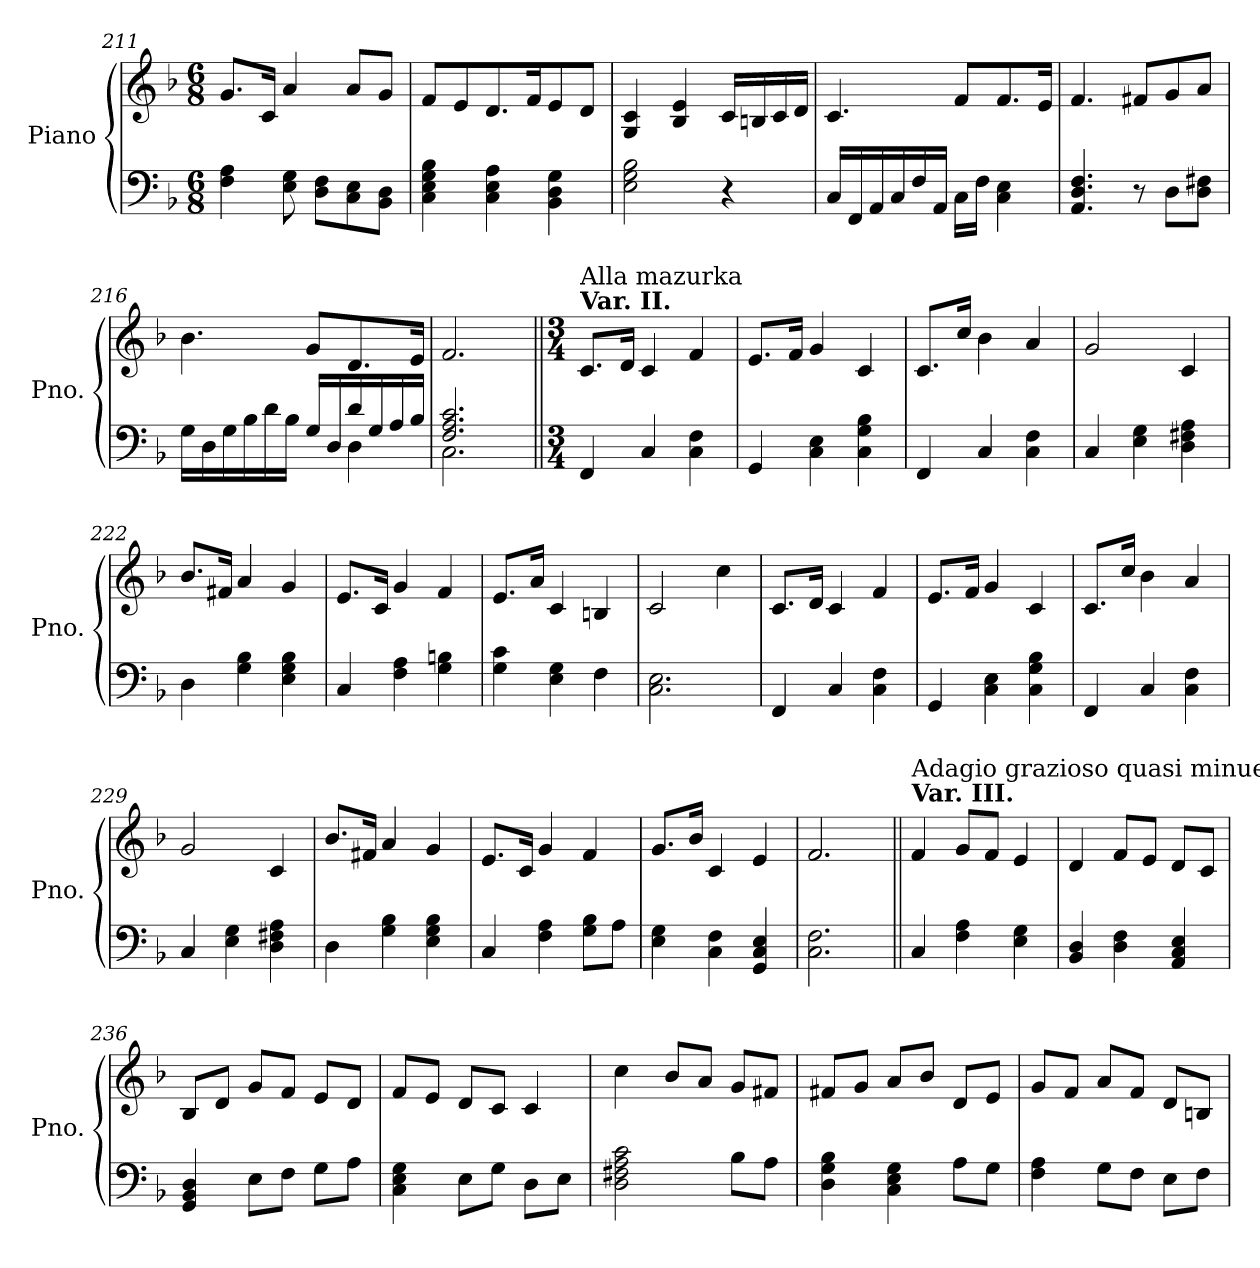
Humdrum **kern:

**kern	**kern
*part1	*part1
*staff2	*staff1
*I"Piano	*
*I'Pno.	*
*clefF4	*clefG2
*k[b-]	*k[b-]
*M6/8	*M6/8
=211	=211
4F\ 4A\	8.g/L
.	16c/Jk
8E\ 8G\	4a/
8D\ 8F\L	.
8C\ 8E\	8a/L
8BB-\ 8D\J	8g/J
=212	=212
4C\ 4E\ 4G\ 4B-\	8f/L
.	8e/
4C\ 4E\ 4A\	8.d/
.	16f/K
4BB-\ 4D\ 4G\	8e/
.	8d/J
=213	=213
2E\ 2G\ 2B-\	4G/ 4c/
.	4B-/ 4e/
4r	16c/LL
.	16Bn/
.	16c/
.	16d/JJ
!!LO:PB:g=z
=214	=214
16C/LL	4.c/
16FF/	.
16AA/	.
16C/	.
16F/	.
16AA/JJ	.
16C\LL	8f/L
16F\JJ	.
4C\ 4E\	8.f/
.	16e/Jk
=215	=215
4.AA/ 4.D/ 4.F/	4.f/
8r	8f#X/L
8D\L	8g/
8D\ 8F#X\J	8a/J
=216	=216
*^	*
16G\LL	2ryy	4.b-\
16D\	.	.
16G\	.	.
16B-\	.	.
16d\	.	.
16B-\JJ	.	.
16G/LL	.	8g/L
16D/	.	.
16d/	4D\	8.d/
16G/	.	.
16A/	.	.
16B-/JJ	.	16e/Jk
=217	=217	=217
2.F/ 2.A/ 2.c/	2.C\	2.f/
*v	*v	*
!!LO:LB:g=z
=218||	=218||
*M3/4	*M3/4
*^	*
!	!	!LO:TX:a:B:t=Var. II.
!	!	!LO:TX:a:t=Alla mazurka
*v	*v	*
4FF/	8.c/L
.	16d/Jk
4C/	4c/
4C\ 4F\	4f/
=219	=219
4GG/	8.e/L
.	16f/Jk
4C\ 4E\	4g/
4C\ 4G\ 4B-\	4c/
=220	=220
4FF/	8.c/L
.	16cc/Jk
4C/	4b-\
4C\ 4F\	4a/
=221	=221
4C/	2g/
4E\ 4G\	.
4D\ 4F#X\ 4A\	4c/
=222	=222
4D\	8.b-/L
.	16f#X/Jk
4G\ 4B-\	4a/
4E\ 4G\ 4B-\	4g/
!!LO:LB:g=z
=223	=223
4C/	8.e/L
.	16c/Jk
4F\ 4A\	4g/
4G\ 4Bn\	4f/
=224	=224
4G\ 4c\	8.e/L
.	16a/Jk
4E\ 4G\	4c/
4F\	4Bn/
=225	=225
2.C\ 2.E\	2c/
.	4cc\
=226	=226
4FF/	8.c/L
.	16d/Jk
4C/	4c/
4C\ 4F\	4f/
=227	=227
4GG/	8.e/L
.	16f/Jk
4C\ 4E\	4g/
4C\ 4G\ 4B-\	4c/
!!LO:LB:g=z
=228	=228
4FF/	8.c/L
.	16cc/Jk
4C/	4b-\
4C\ 4F\	4a/
=229	=229
4C/	2g/
4E\ 4G\	.
4D\ 4F#X\ 4A\	4c/
=230	=230
4D\	8.b-/L
.	16f#X/Jk
4G\ 4B-\	4a/
4E\ 4G\ 4B-\	4g/
=231	=231
4C/	8.e/L
.	16c/Jk
4F\ 4A\	4g/
8G\ 8B-\L	4f/
8A\J	.
=232	=232
4E\ 4G\	8.g/L
.	16b-/Jk
4C\ 4F\	4c/
4GG/ 4C/ 4E/	4e/
=233	=233
2.C\ 2.F\	2.f/
!!LO:LB:g=z
=234||	=234||
!	!LO:TX:a:B:t=Var. III.
!	!LO:TX:a:t=Adagio grazioso quasi minuetto
4C/	4f/
4F\ 4A\	8g/L
.	8f/J
4E\ 4G\	4e/
=235	=235
4BB-/ 4D/	4d/
4D\ 4F\	8f/L
.	8e/J
4AA/ 4C/ 4E/	8d/L
.	8c/J
=236	=236
4GG/ 4BB-/ 4D/	8B-/L
.	8d/J
8E\L	8g/L
8F\J	8f/J
8G\L	8e/L
8A\J	8d/J
=237	=237
4C\ 4E\ 4G\	8f/L
.	8e/J
8E\L	8d/L
8G\J	8c/J
8D\L	4c/
8E\J	.
=238	=238
2D\ 2F#X\ 2A\ 2c\	4cc\
.	8b-/L
.	8a/J
8B-\L	8g/L
8A\J	8f#X/J
=239	=239
4D\ 4G\ 4B-\	8f#X/L
.	8g/J
4C\ 4E\ 4G\	8a/L
.	8b-/J
8A\L	8d/L
8G\J	8e/J
!!LO:LB:g=z
=240	=240
4F\ 4A\	8g/L
.	8f/J
8G\L	8a/L
8F\J	8f/J
8E\L	8d/L
8F\J	8Bn/J
=	=
*-	*-
